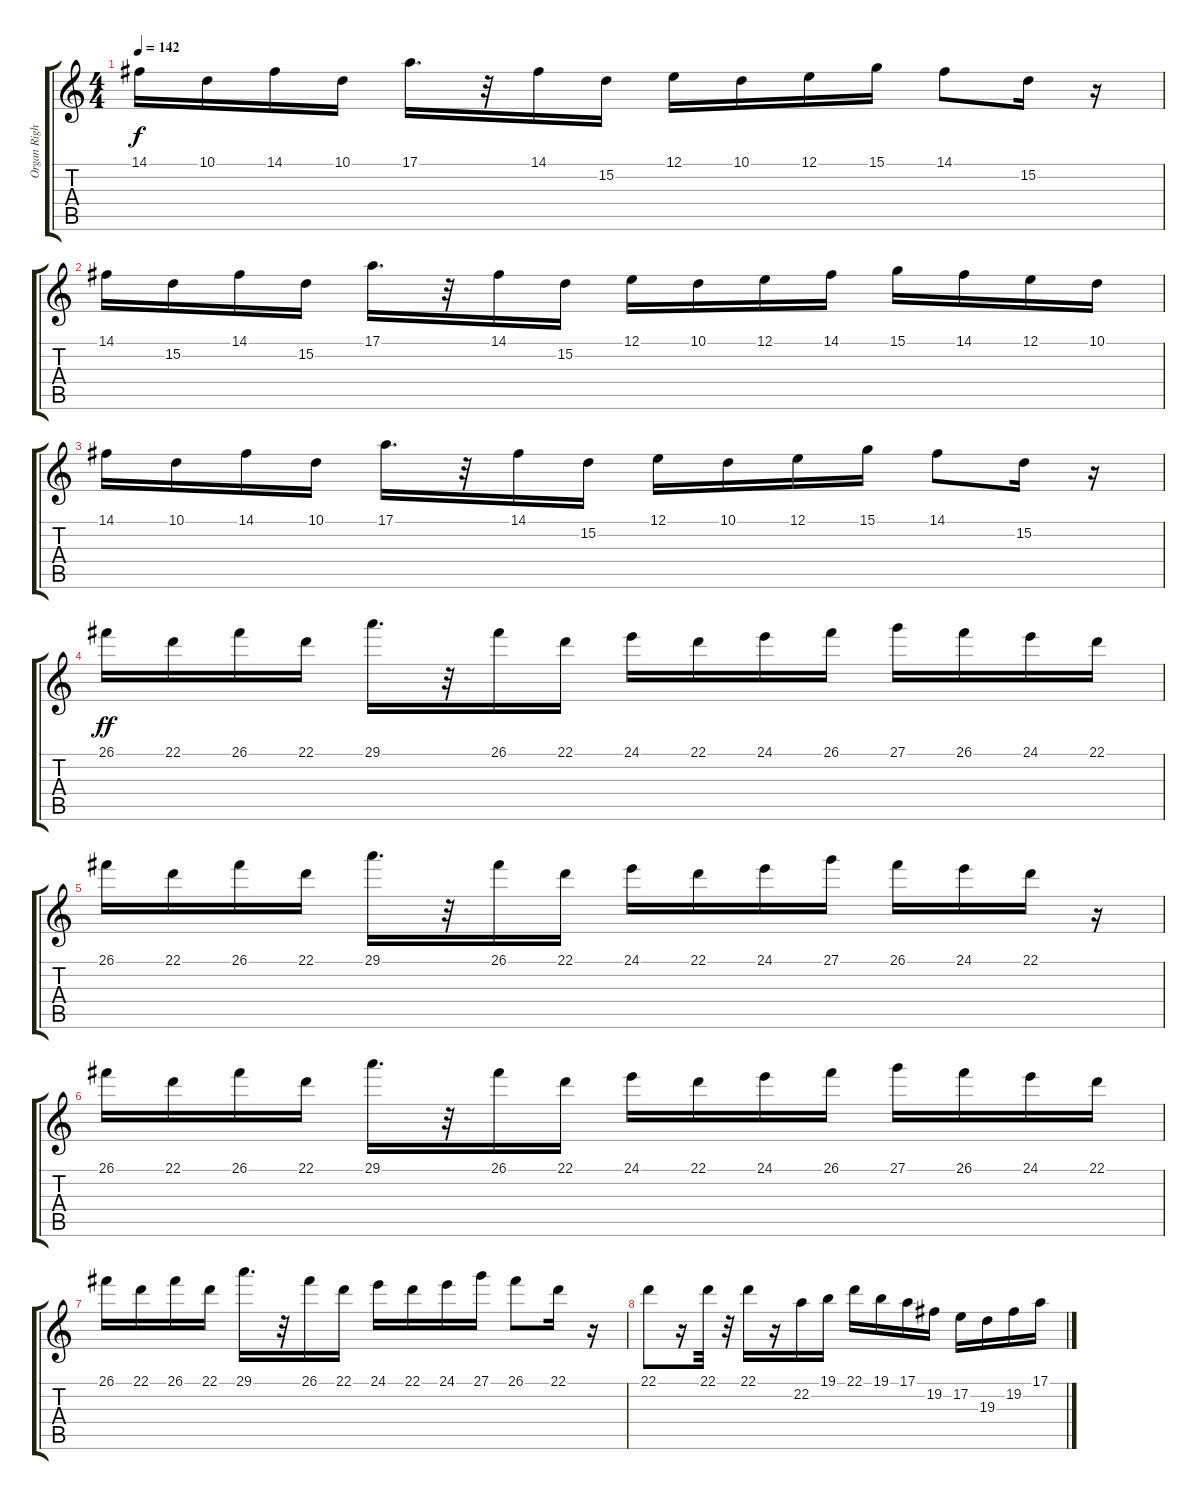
\track ("Organ Right" "Organ Righ") {instrument rockorgan}
\staff {score tabs}
\tuning (E4 B3 G3 D3 A2 E2) {hide}
\ts (4 4)
\tempo 142
\clef g2
\ks c
14.1.16{dy f} 10.1.16 14.1.16 10.1.16 17.1.16{d} r.32 14.1.16 15.2.16 12.1.16 10.1.16 12.1.16 15.1.16 14.1.8 15.2.16 r.16 |
14.1.16 15.2.16 14.1.16 15.2.16 17.1.16{d} r.32 14.1.16 15.2.16 12.1.16 10.1.16 12.1.16 14.1.16 15.1.16 14.1.16 12.1.16 10.1.16 |
14.1.16 10.1.16 14.1.16 10.1.16 17.1.16{d} r.32 14.1.16 15.2.16 12.1.16 10.1.16 12.1.16 15.1.16 14.1.8 15.2.16 r.16 |
26.1.16{dy ff} 22.1.16 26.1.16 22.1.16 29.1.16{d} r.32 26.1.16 22.1.16 24.1.16 22.1.16 24.1.16 26.1.16 27.1.16 26.1.16 24.1.16 22.1.16 |
26.1.16 22.1.16 26.1.16 22.1.16 29.1.16{d} r.32 26.1.16 22.1.16 24.1.16 22.1.16 24.1.16 27.1.16 26.1.16 24.1.16 22.1.16 r.16 |
26.1.16 22.1.16 26.1.16 22.1.16 29.1.16{d} r.32 26.1.16 22.1.16 24.1.16 22.1.16 24.1.16 26.1.16 27.1.16 26.1.16 24.1.16 22.1.16 |
26.1.16 22.1.16 26.1.16 22.1.16 29.1.16{d} r.32 26.1.16 22.1.16 24.1.16 22.1.16 24.1.16 27.1.16 26.1.8 22.1.16 r.16 |
22.1.8 r.16 22.1.32 r.32 22.1.16 r.16 22.2.16 19.1.16 22.1.16 19.1.16 17.1.16 19.2.16 17.2.16 19.3.16 19.2.16 17.1.16
